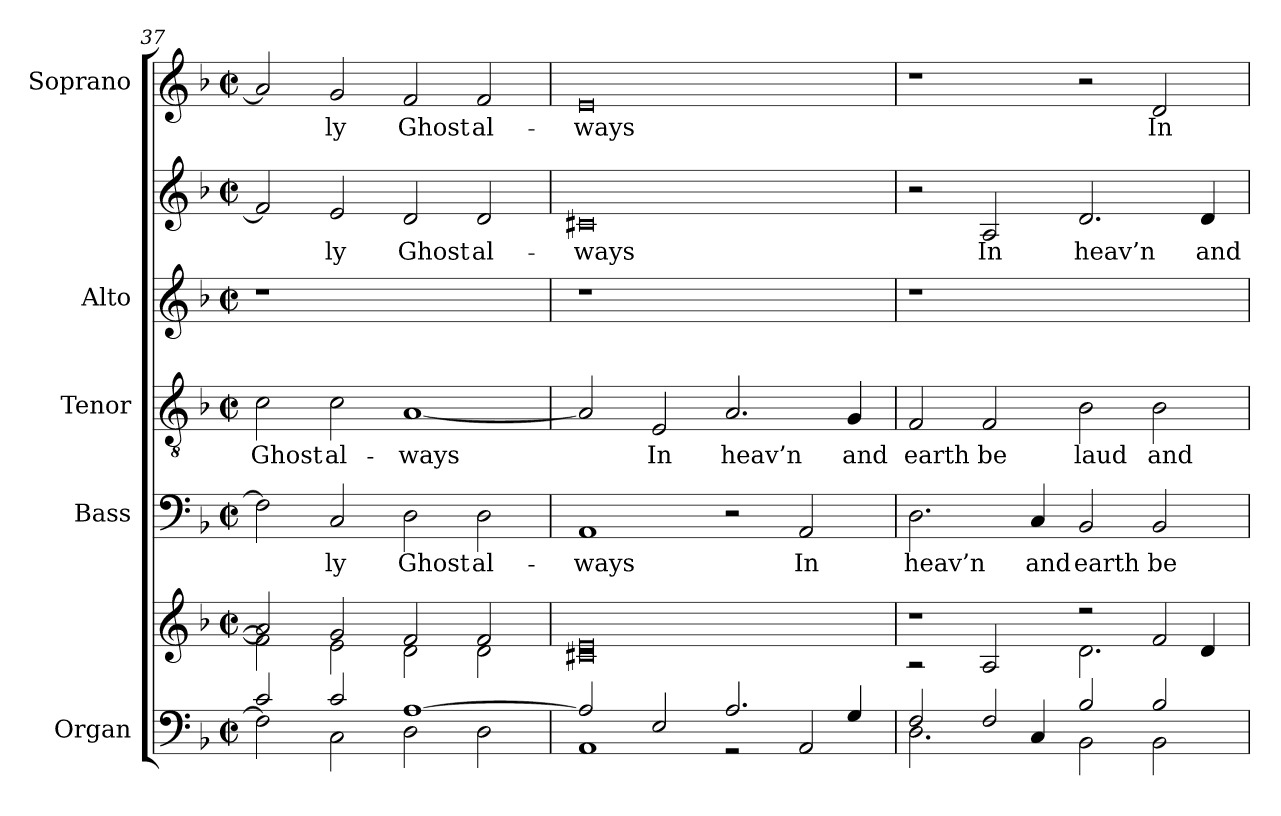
**kern	**kern	**kern	**text	**kern	**text	**kern	**kern	**text	**kern	**text
*part5	*part5	*part4	*part4	*part3	*part3	*part2	*part2	*part2	*part1	*part1
*staff7	*staff6	*staff5	*staff5	*staff4	*staff4	*staff3	*staff2	*staff2	*staff1	*staff1
*I"Organ	*	*I"Bass	*	*I"Tenor	*	*I"Alto	*	*	*I"Soprano	*
*I'Org.	*	*I'B.	*	*I'T.	*	*I'A.	*	*	*I'S.	*
!!LO:LB:g=z
*clefF4	*clefG2	*clefF4	*	*clefGv2	*	*clefG2	*clefG2	*	*clefG2	*
*	*	*	*	*ITrd7c12	*	*	*	*	*	*
*k[b-]	*k[b-]	*k[b-]	*	*k[b-]	*	*k[b-]	*k[b-]	*	*k[b-]	*
*F:	*F:	*F:	*	*F:	*	*F:	*F:	*	*F:	*
*M2/2	*M2/2	*M2/2	*	*M2/2	*	*M2/2	*M2/2	*	*M2/2	*
*met(c|)	*met(c|)	*met(c|)	*	*met(c|)	*	*met(c|)	*met(c|)	*	*met(c|)	*
=37	=37	=37	=37	=37	=37	=37	=37	=37	=37	=37
*^	*^	*	*	*	*	*	*	*	*	*
!	!	!	!	!	!	!	!LO:LY:b:color=#000000	!LO:N:vis=1	!	!	!	!
2ci/	2Fi\]	2ai/]	2fi\]	2Fi\]	.	2Ci\	Ghost	0r	2fi/]	.	2ai/]	.
!	!	!	!	!	!LO:LY:b:color=#000000	!	!	!	!	!	!	!
!	!	!	!	!	!	!	!LO:LY:b:color=#000000	!	!	!	!	!
!	!	!	!	!	!	!	!	!	!	!LO:LY:b:color=#000000	!	!
!	!	!	!	!	!	!	!	!	!	!	!	!LO:LY:b:color=#000000
2ci/	2Ci\	2gi/	2ei\	2Ci/	-ly	2Ci\	al-	.	2ei/	-ly	2gi/	-ly
!	!	!	!	!	!LO:LY:b:color=#000000	!	!	!	!	!	!	!
!	!	!	!	!	!	!	!LO:LY:b:color=#000000	!	!	!	!	!
!	!	!	!	!	!	!	!	!	!	!LO:LY:b:color=#000000	!	!
!	!	!	!	!	!	!	!	!	!	!	!	!LO:LY:b:color=#000000
[1Ai	2Di\	2fi/	2di\	2Di\	Ghost	[1AAi	-ways	.	2di/	Ghost	2fi/	Ghost
!	!	!	!	!	!LO:LY:b:color=#000000	!	!	!	!	!	!	!
!	!	!	!	!	!	!	!	!	!	!LO:LY:b:color=#000000	!	!
!	!	!	!	!	!	!	!	!	!	!	!	!LO:LY:b:color=#000000
.	2Di\	2fi/	2di\	2Di\	al-	.	.	.	2di/	al-	2fi/	al-
=38	=38	=38	=38	=38	=38	=38	=38	=38	=38	=38	=38	=38
!	!	!	!	!	!LO:LY:b:color=#000000	!	!	!LO:N:vis=1	!	!	!	!
!	!	!	!	!	!	!	!	!	!	!LO:LY:b:color=#000000	!	!
!	!	!	!	!	!	!	!	!	!	!	!	!LO:LY:b:color=#000000
2Ai/]	1AAi	0ei	0c#Xi	1AAi	-ways	2AAi/]	.	0r	0c#Xi	-ways	0ei	-ways
!	!	!	!	!	!	!	!LO:LY:b:color=#000000	!	!	!	!	!
2Ei/	.	.	.	.	.	2EEi/	In	.	.	.	.	.
!	!	!	!	!	!	!	!LO:LY:b:color=#000000	!	!	!	!	!
2.Ai/	2r	.	.	2r	.	2.AAi/	heav’n	.	.	.	.	.
!	!	!	!	!	!LO:LY:b:color=#000000	!	!	!	!	!	!	!
.	2AAi/	.	.	2AAi/	In	.	.	.	.	.	.	.
!	!	!	!	!	!	!	!LO:LY:b:color=#000000	!	!	!	!	!
4Gi/	.	.	.	.	.	4GGi/	and	.	.	.	.	.
=39	=39	=39	=39	=39	=39	=39	=39	=39	=39	=39	=39	=39
!	!	!	!	!	!LO:LY:b:color=#000000	!	!	!	!	!	!	!
!	!	!	!	!	!	!	!LO:LY:b:color=#000000	!LO:N:vis=1	!	!	!	!
2Fi/	2.Di\	1r	2r	2.Di\	heav’n	2FFi/	earth	0r	2r	.	1r	.
!	!	!	!	!	!	!	!LO:LY:b:color=#000000	!	!	!	!	!
!	!	!	!	!	!	!	!	!	!	!LO:LY:b:color=#000000	!	!
2Fi/	.	.	2Ai/	.	.	2FFi/	be	.	2Ai/	In	.	.
!	!	!	!	!	!LO:LY:b:color=#000000	!	!	!	!	!	!	!
.	4Ci/	.	.	4Ci/	and	.	.	.	.	.	.	.
!	!	!	!	!	!LO:LY:b:color=#000000	!	!	!	!	!	!	!
!	!	!	!	!	!	!	!LO:LY:b:color=#000000	!	!	!	!	!
!	!	!	!	!	!	!	!	!	!	!LO:LY:b:color=#000000	!	!
2B-i/	2BB-i\	2r	2.di\	2BB-i/	earth	2BB-i\	laud	.	2.di/	heav’n	2r	.
!	!	!	!	!	!LO:LY:b:color=#000000	!	!	!	!	!	!	!
!	!	!	!	!	!	!	!LO:LY:b:color=#000000	!	!	!	!	!
!	!	!	!	!	!	!	!	!	!	!	!	!LO:LY:b:color=#000000
2B-i/	2BB-i\	2fi/	.	2BB-i/	be	2BB-i\	and	.	.	.	2di/	In
!	!	!	!	!	!	!	!	!	!	!LO:LY:b:color=#000000	!	!
.	.	.	4di/	.	.	.	.	.	4di/	and	.	.
*v	*v	*	*	*	*	*	*	*	*	*	*	*
*	*v	*v	*	*	*	*	*	*	*	*	*
=	=	=	=	=	=	=	=	=	=	=
*-	*-	*-	*-	*-	*-	*-	*-	*-	*-	*-
